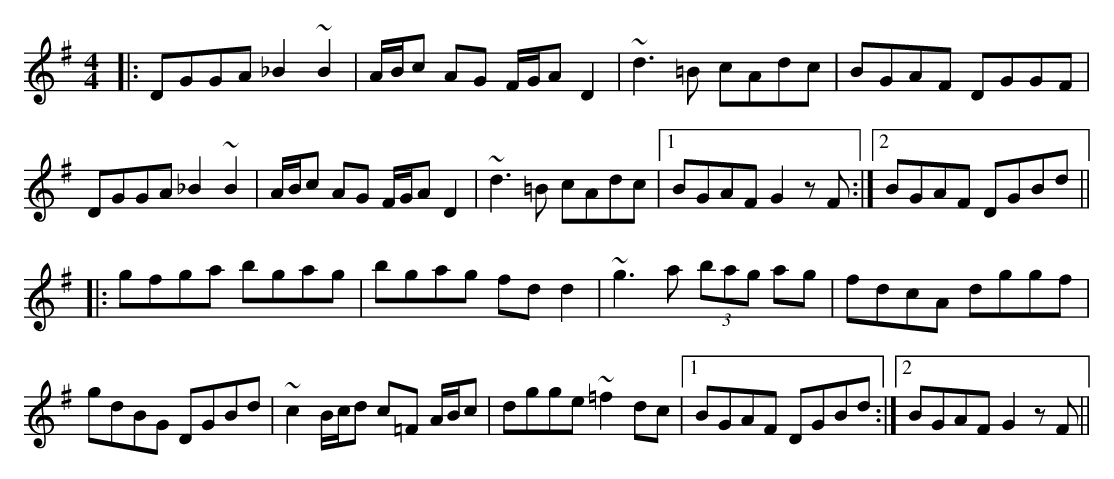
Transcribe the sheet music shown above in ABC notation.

X:1
M:4/4
K:G
|:DGGA _B2 ~B2|A/B/c AG F/G/AD2|~d3 =B cAdc|BGAF DGGF|
DGGA _B2 ~B2|A/B/c AG F/G/AD2|~d3 =B cAdc|1 BGAF G2 z F:|2 BGAF DGBd||
|:gfga bgag|bgag fdd2|~g3a (3bag ag|fdcA dggf|
gdBG DGBd|~c2 B/c/d c=F A/B/c|dgge ~=f2dc|1 BGAF DGBd:|2 BGAF G2 z F||
